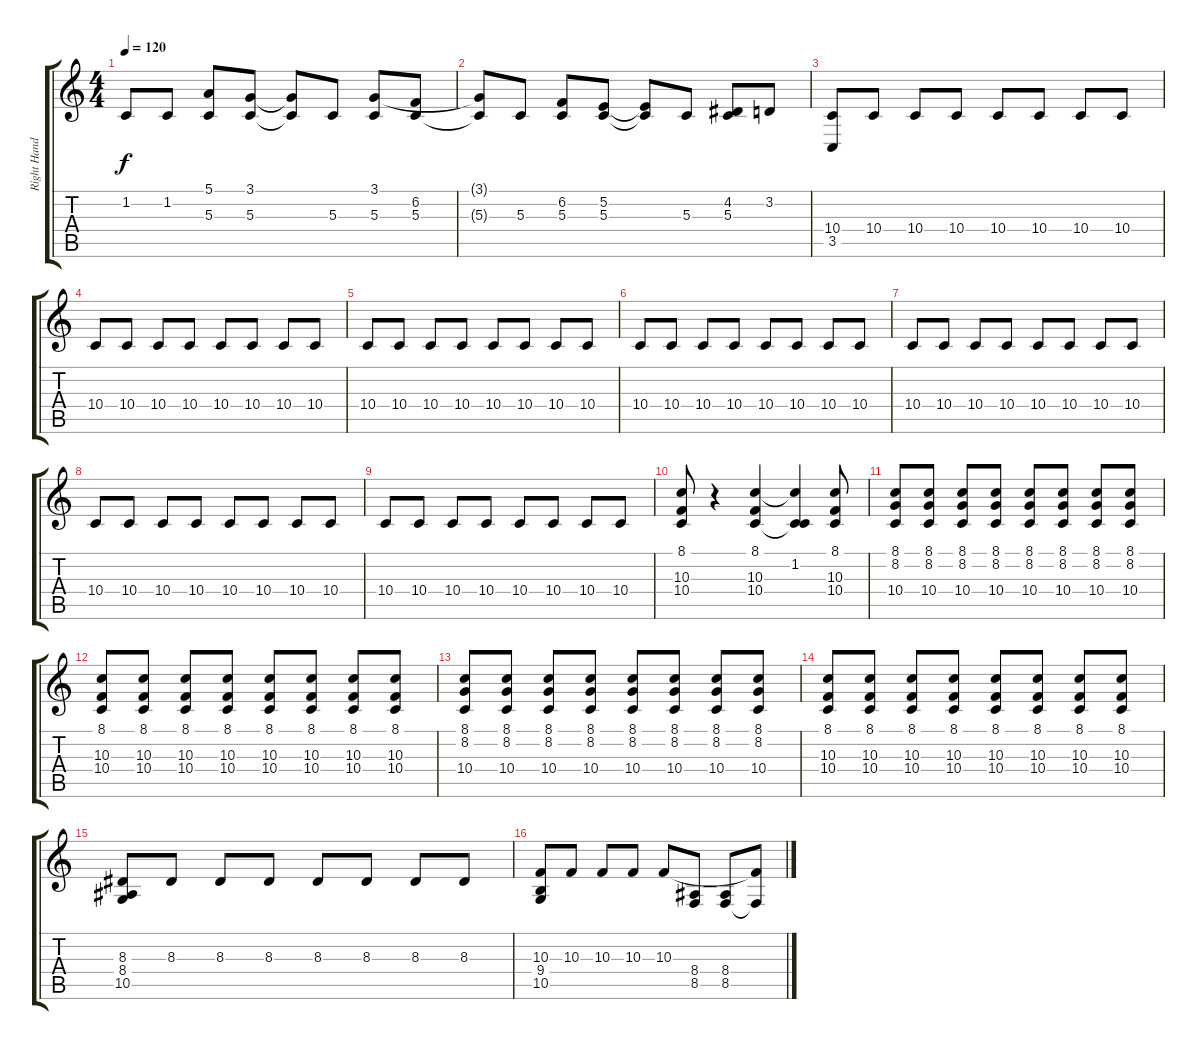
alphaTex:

\track ("Right Hand" "Right Hand") {instrument acousticgrandpiano}
\staff {score tabs}
\tuning (E4 B3 G3 D3 A2 E2) {hide}
\ts (4 4)
\tempo 120
\clef g2
\ks c
1.2.8{dy f} 1.2.8 (5.1 5.3).8 (3.1 5.3).8 (3.1{t} 5.3{t}).8 5.3.8 (3.1 5.3).8 (6.2 5.3).8 |
(3.1{t} 5.3{t}).8 5.3.8 (6.2 5.3).8 (5.2 5.3).8 (5.2{t} 5.3{t}).8 5.3.8 (4.2 5.3).8 3.2.8 |
(10.4 3.5).8 10.4.8 10.4.8 10.4.8 10.4.8 10.4.8 10.4.8 10.4.8 |
10.4.8 10.4.8 10.4.8 10.4.8 10.4.8 10.4.8 10.4.8 10.4.8 |
10.4.8 10.4.8 10.4.8 10.4.8 10.4.8 10.4.8 10.4.8 10.4.8 |
10.4.8 10.4.8 10.4.8 10.4.8 10.4.8 10.4.8 10.4.8 10.4.8 |
10.4.8 10.4.8 10.4.8 10.4.8 10.4.8 10.4.8 10.4.8 10.4.8 |
10.4.8 10.4.8 10.4.8 10.4.8 10.4.8 10.4.8 10.4.8 10.4.8 |
10.4.8 10.4.8 10.4.8 10.4.8 10.4.8 10.4.8 10.4.8 10.4.8 |
(8.1 10.3 10.4).8 r.4 (8.1 10.3 10.4).4 (8.1{t} 1.2 10.4{t}).4 (8.1 10.3 10.4).8 |
(8.1 8.2 10.4).8 (8.1 8.2 10.4).8 (8.1 8.2 10.4).8 (8.1 8.2 10.4).8 (8.1 8.2 10.4).8 (8.1 8.2 10.4).8 (8.1 8.2 10.4).8 (8.1 8.2 10.4).8 |
(8.1 10.3 10.4).8 (8.1 10.3 10.4).8 (8.1 10.3 10.4).8 (8.1 10.3 10.4).8 (8.1 10.3 10.4).8 (8.1 10.3 10.4).8 (8.1 10.3 10.4).8 (8.1 10.3 10.4).8 |
(8.1 8.2 10.4).8 (8.1 8.2 10.4).8 (8.1 8.2 10.4).8 (8.1 8.2 10.4).8 (8.1 8.2 10.4).8 (8.1 8.2 10.4).8 (8.1 8.2 10.4).8 (8.1 8.2 10.4).8 |
(8.1 10.3 10.4).8 (8.1 10.3 10.4).8 (8.1 10.3 10.4).8 (8.1 10.3 10.4).8 (8.1 10.3 10.4).8 (8.1 10.3 10.4).8 (8.1 10.3 10.4).8 (8.1 10.3 10.4).8 |
(8.3 8.4 10.5).8 8.3.8 8.3.8 8.3.8 8.3.8 8.3.8 8.3.8 8.3.8 |
(10.3 9.4 10.5).8 10.3.8 10.3.8 10.3.8 10.3.8 (8.4 8.5).8 (8.4 8.5).8 (10.3{t} 8.5{t}).8
